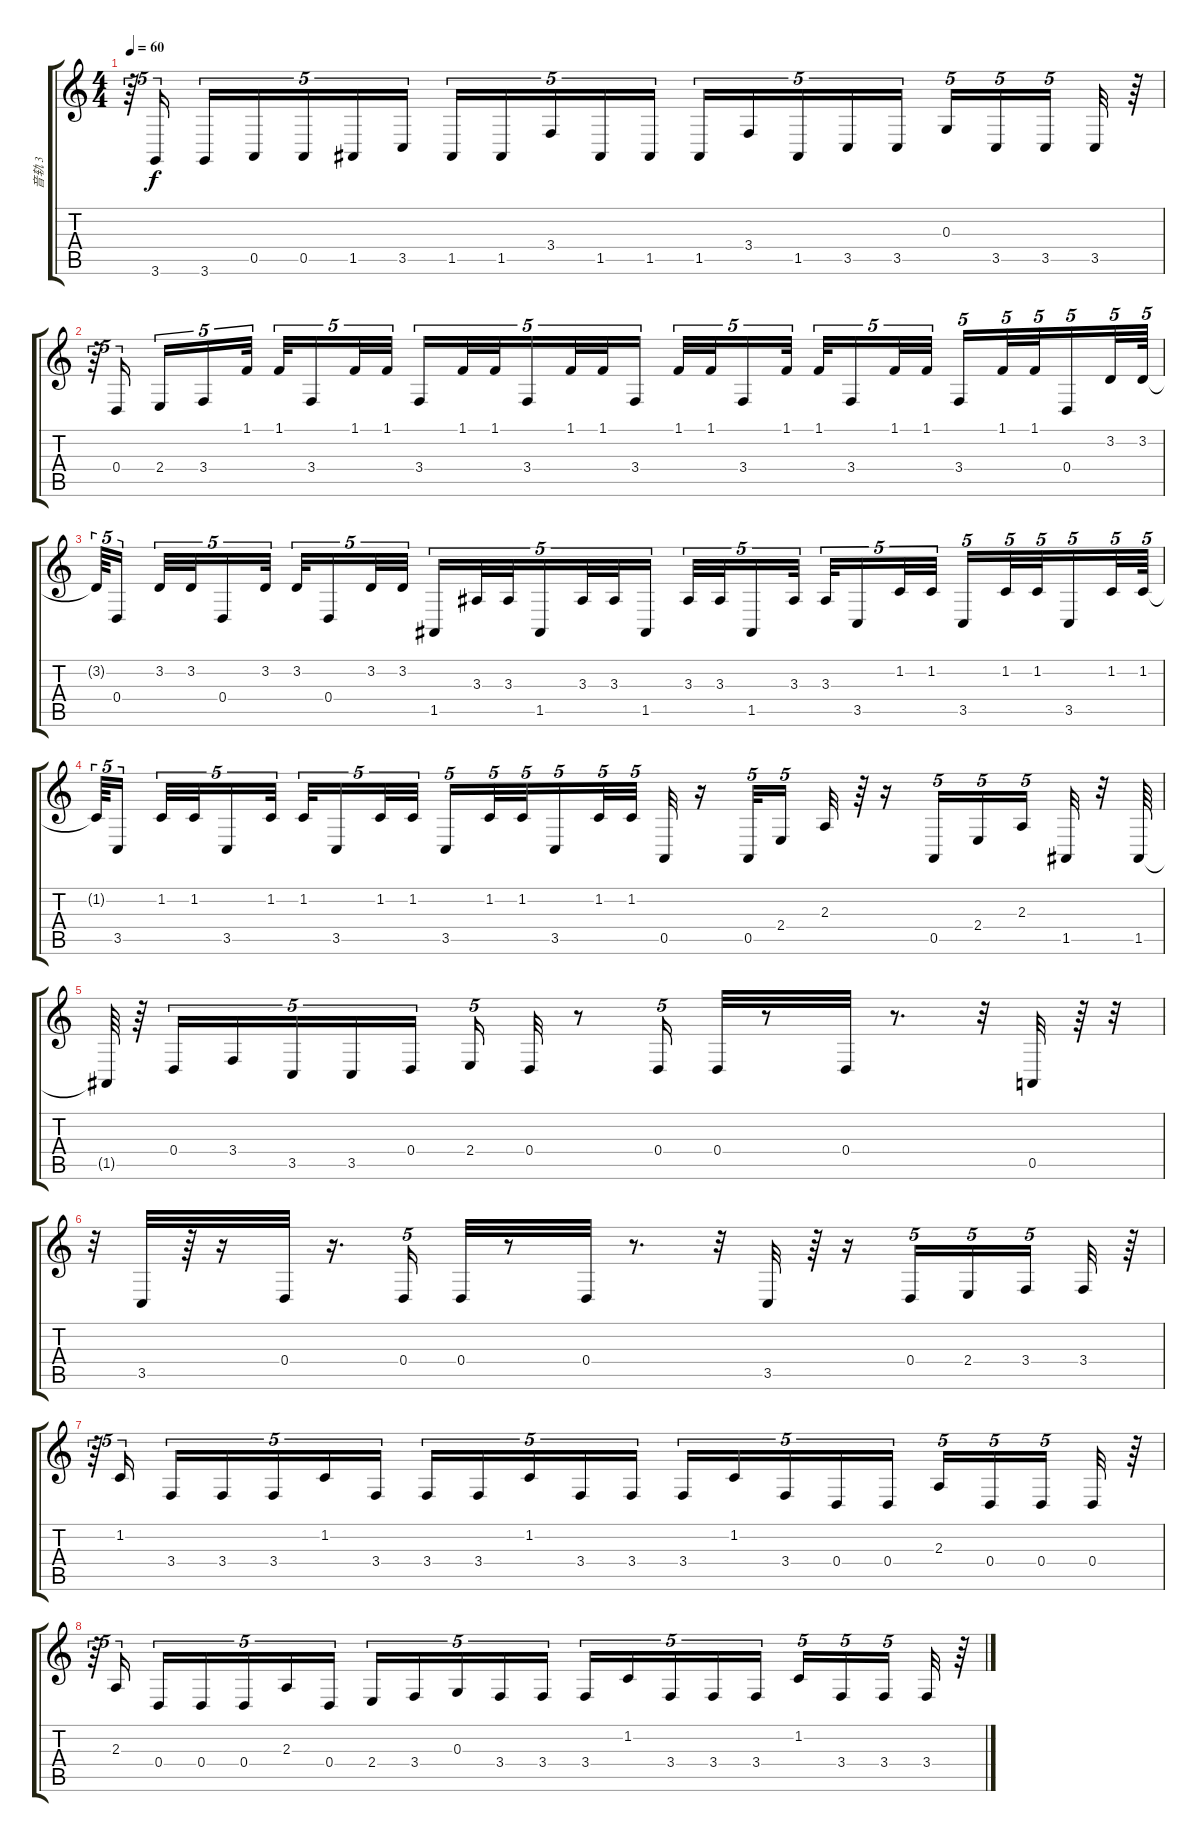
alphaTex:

\track ("音轨 3" "音轨 3") {instrument lead1square}
\staff {score tabs}
\tuning (E4 B3 G3 D3 A2 E2) {hide}
\ts (4 4)
\tempo 60
\clef g2
\ks c
r.64{tu (5 4) dy f} 3.6.16{tu (5 4) beam splitsecondary} 3.6.16{tu (5 4)} 0.5.16{tu (5 4)} 0.5.16{tu (5 4)} 1.5.16{tu (5 4)} 3.5.16{tu (5 4) beam splitsecondary} 1.5.16{tu (5 4)} 1.5.16{tu (5 4)} 3.4.16{tu (5 4)} 1.5.16{tu (5 4)} 1.5.16{tu (5 4) beam splitsecondary} 1.5.16{tu (5 4)} 3.4.16{tu (5 4)} 1.5.16{tu (5 4)} 3.5.16{tu (5 4)} 3.5.16{tu (5 4) beam splitsecondary} 0.3.16{tu (5 4)} 3.5.16{tu (5 4)} 3.5.16{tu (5 4) beam splitsecondary} 3.5.32 r.64 |
r.64{tu (5 4)} 0.4.16{tu (5 4) beam splitsecondary} 2.4.16{tu (5 4)} 3.4.16{tu (5 4)} 1.1.32{tu (5 4) beam splitsecondary} 1.1.32{tu (5 4)} 3.4.16{tu (5 4)} 1.1.32{tu (5 4)} 1.1.32{tu (5 4) beam splitsecondary} 3.4.16{tu (5 4)} 1.1.32{tu (5 4)} 1.1.32{tu (5 4)} 3.4.16{tu (5 4)} 1.1.32{tu (5 4)} 1.1.32{tu (5 4)} 3.4.16{tu (5 4) beam splitsecondary} 1.1.32{tu (5 4)} 1.1.32{tu (5 4)} 3.4.16{tu (5 4)} 1.1.32{tu (5 4) beam splitsecondary} 1.1.32{tu (5 4)} 3.4.16{tu (5 4)} 1.1.32{tu (5 4)} 1.1.32{tu (5 4) beam splitsecondary} 3.4.16{tu (5 4)} 1.1.32{tu (5 4)} 1.1.32{tu (5 4)} 0.4.16{tu (5 4)} 3.2.32{tu (5 4)} 3.2.64{tu (5 4)} |
3.2{t}.64{tu (5 4)} 0.4.16{tu (5 4) beam splitsecondary} 3.2.32{tu (5 4)} 3.2.32{tu (5 4)} 0.4.16{tu (5 4)} 3.2.32{tu (5 4) beam splitsecondary} 3.2.32{tu (5 4)} 0.4.16{tu (5 4)} 3.2.32{tu (5 4)} 3.2.32{tu (5 4) beam splitsecondary} 1.5.16{tu (5 4)} 3.3.32{tu (5 4)} 3.3.32{tu (5 4)} 1.5.16{tu (5 4)} 3.3.32{tu (5 4)} 3.3.32{tu (5 4)} 1.5.16{tu (5 4) beam splitsecondary} 3.3.32{tu (5 4)} 3.3.32{tu (5 4)} 1.5.16{tu (5 4)} 3.3.32{tu (5 4) beam splitsecondary} 3.3.32{tu (5 4)} 3.5.16{tu (5 4)} 1.2.32{tu (5 4)} 1.2.32{tu (5 4) beam splitsecondary} 3.5.16{tu (5 4)} 1.2.32{tu (5 4)} 1.2.32{tu (5 4)} 3.5.16{tu (5 4)} 1.2.32{tu (5 4)} 1.2.64{tu (5 4)} |
1.2{t}.64{tu (5 4)} 3.5.16{tu (5 4) beam splitsecondary} 1.2.32{tu (5 4)} 1.2.32{tu (5 4)} 3.5.16{tu (5 4)} 1.2.32{tu (5 4) beam splitsecondary} 1.2.32{tu (5 4)} 3.5.16{tu (5 4)} 1.2.32{tu (5 4)} 1.2.32{tu (5 4) beam splitsecondary} 3.5.16{tu (5 4)} 1.2.32{tu (5 4)} 1.2.32{tu (5 4)} 3.5.16{tu (5 4)} 1.2.32{tu (5 4)} 1.2.32{tu (5 4)} 0.5.32 r.16 0.5.32{tu (5 4)} 2.4.16{tu (5 4) beam splitsecondary} 2.3.32 r.64 r.16 0.5.16{tu (5 4)} 2.4.16{tu (5 4)} 2.3.16{tu (5 4) beam splitsecondary} 1.5.32 r.32 1.5.64 |
1.5{t}.64 r.64 0.4.16{tu (5 4)} 3.4.16{tu (5 4)} 3.5.16{tu (5 4)} 3.5.16{tu (5 4)} 0.4.16{tu (5 4)} 2.4.16{tu (5 4)} 0.4.32 r.8 0.4.16{tu (5 4)} 0.4.32 r.8 0.4.32 r.8{d} r.32 0.5.32 r.64 r.32 |
r.32 3.5.32 r.64 r.16 0.4.32 r.16{d} 0.4.16{tu (5 4)} 0.4.32 r.8 0.4.32 r.8{d} r.32 3.5.32 r.64 r.16 0.4.16{tu (5 4)} 2.4.16{tu (5 4)} 3.4.16{tu (5 4) beam splitsecondary} 3.4.32 r.64 |
r.64{tu (5 4)} 1.2.16{tu (5 4) beam splitsecondary} 3.4.16{tu (5 4)} 3.4.16{tu (5 4)} 3.4.16{tu (5 4)} 1.2.16{tu (5 4)} 3.4.16{tu (5 4) beam splitsecondary} 3.4.16{tu (5 4)} 3.4.16{tu (5 4)} 1.2.16{tu (5 4)} 3.4.16{tu (5 4)} 3.4.16{tu (5 4) beam splitsecondary} 3.4.16{tu (5 4)} 1.2.16{tu (5 4)} 3.4.16{tu (5 4)} 0.4.16{tu (5 4)} 0.4.16{tu (5 4) beam splitsecondary} 2.3.16{tu (5 4)} 0.4.16{tu (5 4)} 0.4.16{tu (5 4) beam splitsecondary} 0.4.32 r.64 |
r.64{tu (5 4)} 2.3.16{tu (5 4) beam splitsecondary} 0.4.16{tu (5 4)} 0.4.16{tu (5 4)} 0.4.16{tu (5 4)} 2.3.16{tu (5 4)} 0.4.16{tu (5 4) beam splitsecondary} 2.4.16{tu (5 4)} 3.4.16{tu (5 4)} 0.3.16{tu (5 4)} 3.4.16{tu (5 4)} 3.4.16{tu (5 4) beam splitsecondary} 3.4.16{tu (5 4)} 1.2.16{tu (5 4)} 3.4.16{tu (5 4)} 3.4.16{tu (5 4)} 3.4.16{tu (5 4) beam splitsecondary} 1.2.16{tu (5 4)} 3.4.16{tu (5 4)} 3.4.16{tu (5 4) beam splitsecondary} 3.4.32 r.64
